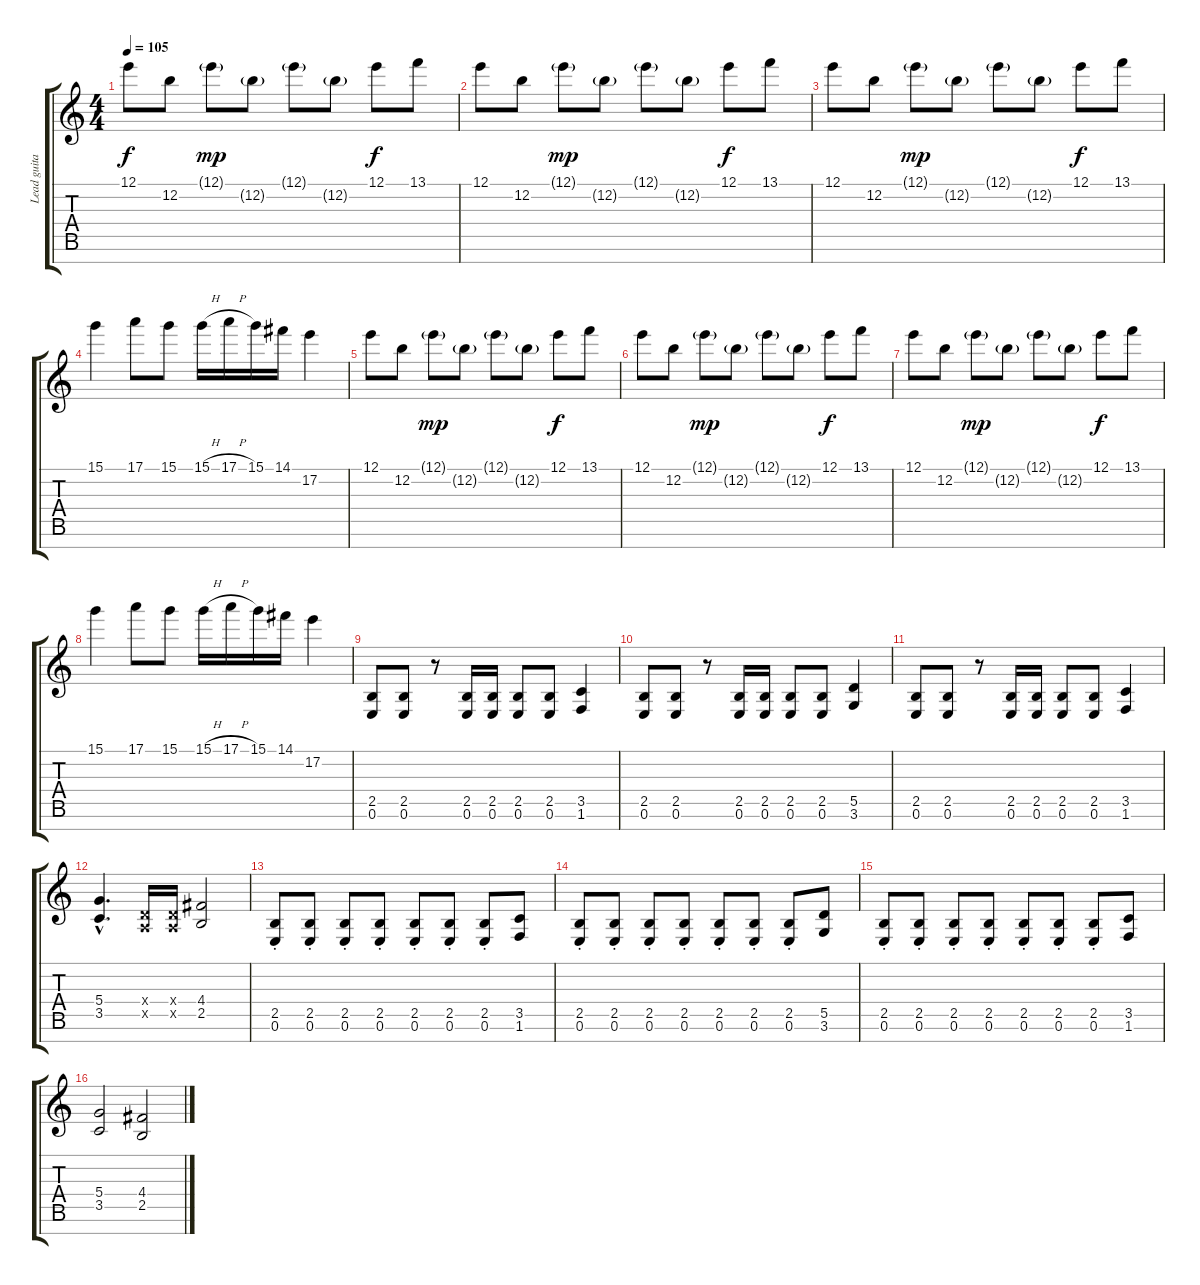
\track ("Lead guitar (7 strings)" "Lead guita") {instrument distortionguitar}
\staff {score tabs}
\tuning (E4 B3 G3 D3 A2 E2 B1) {hide}
\ts (4 4)
\tempo 105
\clef g2
\ks c
12.1.8{dy f} 12.2.8 12.1{g}.8{dy mp} 12.2{g}.8 12.1{g}.8 12.2{g}.8 12.1.8{dy f} 13.1.8 |
12.1.8 12.2.8 12.1{g}.8{dy mp} 12.2{g}.8 12.1{g}.8 12.2{g}.8 12.1.8{dy f} 13.1.8 |
12.1.8 12.2.8 12.1{g}.8{dy mp} 12.2{g}.8 12.1{g}.8 12.2{g}.8 12.1.8{dy f} 13.1.8 |
15.1.4 17.1.8 15.1.8 15.1{h}.16 17.1{h}.16 15.1.16 14.1.16 17.2.4 |
12.1.8 12.2.8 12.1{g}.8{dy mp} 12.2{g}.8 12.1{g}.8 12.2{g}.8 12.1.8{dy f} 13.1.8 |
12.1.8 12.2.8 12.1{g}.8{dy mp} 12.2{g}.8 12.1{g}.8 12.2{g}.8 12.1.8{dy f} 13.1.8 |
12.1.8 12.2.8 12.1{g}.8{dy mp} 12.2{g}.8 12.1{g}.8 12.2{g}.8 12.1.8{dy f} 13.1.8 |
15.1.4 17.1.8 15.1.8 15.1{h}.16 17.1{h}.16 15.1.16 14.1.16 17.2.4 |
(2.5 0.6).8 (2.5 0.6).8 r.8 (2.5 0.6).16 (2.5 0.6).16 (2.5 0.6).8 (2.5 0.6).8 (3.5 1.6).4 |
(2.5 0.6).8 (2.5 0.6).8 r.8 (2.5 0.6).16 (2.5 0.6).16 (2.5 0.6).8 (2.5 0.6).8 (5.5 3.6).4 |
(2.5 0.6).8 (2.5 0.6).8 r.8 (2.5 0.6).16 (2.5 0.6).16 (2.5 0.6).8 (2.5 0.6).8 (3.5 1.6).4 |
(5.4{hac} 3.5{hac}).4{d} (0.4{x} 0.5{x}).16 (0.4{x} 0.5{x}).16 (4.4 2.5).2 |
(2.5{st} 0.6).8 (2.5{st} 0.6).8 (2.5{st} 0.6).8 (2.5{st} 0.6).8 (2.5{st} 0.6).8 (2.5{st} 0.6).8 (2.5{st} 0.6).8 (3.5 1.6).8 |
(2.5{st} 0.6).8 (2.5{st} 0.6).8 (2.5{st} 0.6).8 (2.5{st} 0.6).8 (2.5{st} 0.6).8 (2.5{st} 0.6).8 (2.5{st} 0.6).8 (5.5 3.6).8 |
(2.5{st} 0.6).8 (2.5{st} 0.6).8 (2.5{st} 0.6).8 (2.5{st} 0.6).8 (2.5{st} 0.6).8 (2.5{st} 0.6).8 (2.5{st} 0.6).8 (3.5 1.6).8 |
(5.4 3.5).2 (4.4 2.5).2
